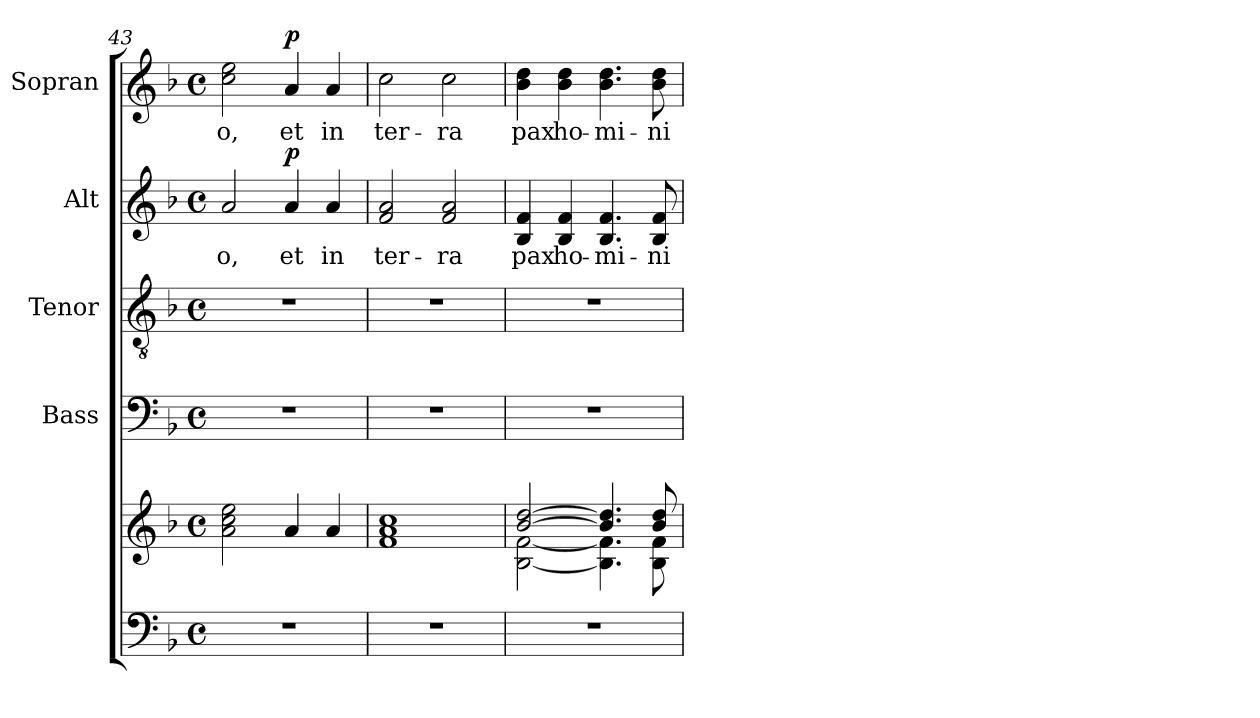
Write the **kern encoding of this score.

**kern	**kern	**kern	**kern	**kern	**text	**dynam	**kern	**text	**dynam
*part5	*part5	*part4	*part3	*part2	*part2	*part2	*part1	*part1	*part1
*staff6	*staff5	*staff4	*staff3	*staff2	*staff2	*staff2	*staff1	*staff1	*staff1
*	*	*I"Bass	*I"Tenor	*I"Alt	*	*	*I"Sopran	*	*
*	*	*I'B.	*I'T.	*I'A.	*	*	*I'S.	*	*
*clefF4	*clefG2	*clefF4	*clefGv2	*clefG2	*	*	*clefG2	*	*
*k[b-]	*k[b-]	*k[b-]	*k[b-]	*k[b-]	*	*	*k[b-]	*	*
*F:	*F:	*F:	*F:	*F:	*	*	*F:	*	*
*M4/4	*M4/4	*M4/4	*M4/4	*M4/4	*	*	*M4/4	*	*
*met(c)	*met(c)	*met(c)	*met(c)	*met(c)	*	*	*met(c)	*	*
=43	=43	=43	=43	=43	=43	=43	=43	=43	=43
!	!	!	!	!	!LO:LY:b	!	!	!LO:LY:b	!
1r	2a\ 2cc\ 2ee\	1r	1r	2a/	-o,	.	2cc\ 2ee\	-o,	.
!	!	!	!	!	!LO:LY:b	!LO:DY:a	!	!LO:LY:b	!LO:DY:a
.	4a/	.	.	4a/	et	p	4a/	et	p
!	!	!	!	!	!LO:LY:b	!	!	!LO:LY:b	!
.	4a/	.	.	4a/	in	.	4a/	in	.
=44	=44	=44	=44	=44	=44	=44	=44	=44	=44
!	!	!	!	!	!LO:LY:b	!	!	!LO:LY:b	!
1r	1f 1a 1cc	1r	1r	2f/ 2a/	ter-	.	2cc\	ter-	.
!	!	!	!	!	!LO:LY:b	!	!	!LO:LY:b	!
.	.	.	.	2f/ 2a/	-ra	.	2cc\	-ra	.
=45	=45	=45	=45	=45	=45	=45	=45	=45	=45
*	*^	*	*	*	*	*	*	*	*
!	!	!	!	!	!	!LO:LY:b	!	!	!LO:LY:b	!
1r	[>2b-/ [>2dd/	[<2B-\ [<2f\	1r	1r	4B-/ 4f/	pax	.	4b-\ 4dd\	pax	.
!	!	!	!	!	!	!LO:LY:b	!	!	!LO:LY:b	!
.	.	.	.	.	4B-/ 4f/	ho-	.	4b-\ 4dd\	ho-	.
!	!	!	!	!	!	!LO:LY:b	!	!	!LO:LY:b	!
.	4.b-/] 4.dd/]	4.B-\] 4.f\]	.	.	4.B-/ 4.f/	-mi-	.	4.b-\ 4.dd\	-mi-	.
!	!	!	!	!	!	!LO:LY:b	!	!	!LO:LY:b	!
.	8b-/ 8dd/	8B-\ 8f\	.	.	8B-/ 8f/	-ni-	.	8b-\ 8dd\	-ni-	.
*	*v	*v	*	*	*	*	*	*	*	*
=	=	=	=	=	=	=	=	=	=
*-	*-	*-	*-	*-	*-	*-	*-	*-	*-
